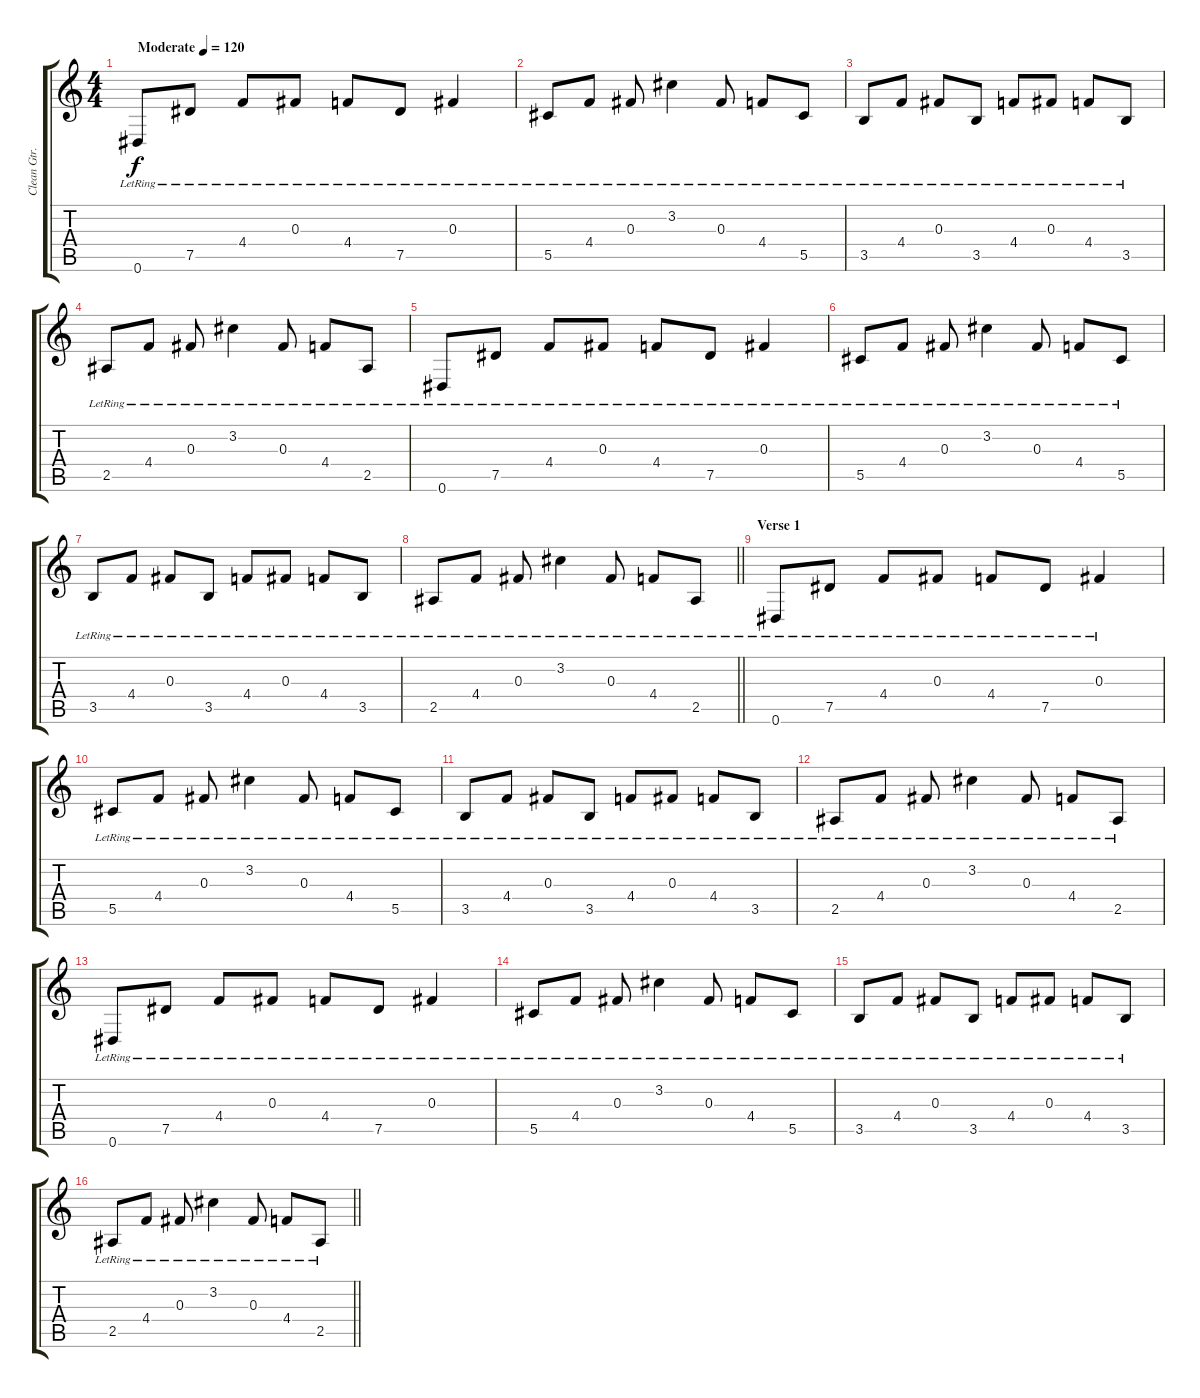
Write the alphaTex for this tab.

\track ("Clean Gtr." "Clean Gtr.") {instrument electricguitarclean}
\staff {score tabs}
\tuning (Eb4 Bb3 Gb3 Db3 Ab2 Eb2) {hide}
\ts (4 4)
\tempo (120 "Moderate")
\clef g2
\ks c
0.6{lr}.8{dy f instrument electricguitarclean} 7.5{lr}.8 4.4{lr}.8 0.3{lr}.8 4.4{lr}.8 7.5{lr}.8 0.3{lr}.4 |
5.5{lr}.8 4.4{lr}.8 0.3{lr}.8 3.2{lr}.4 0.3{lr}.8 4.4{lr}.8 5.5{lr}.8 |
3.5{lr}.8 4.4{lr}.8 0.3{lr}.8 3.5{lr}.8 4.4{lr}.8 0.3{lr}.8 4.4{lr}.8 3.5{lr}.8 |
2.5{lr}.8 4.4{lr}.8 0.3{lr}.8 3.2{lr}.4 0.3{lr}.8 4.4{lr}.8 2.5{lr}.8 |
0.6{lr}.8 7.5{lr}.8 4.4{lr}.8 0.3{lr}.8 4.4{lr}.8 7.5{lr}.8 0.3{lr}.4 |
5.5{lr}.8 4.4{lr}.8 0.3{lr}.8 3.2{lr}.4 0.3{lr}.8 4.4{lr}.8 5.5{lr}.8 |
3.5{lr}.8 4.4{lr}.8 0.3{lr}.8 3.5{lr}.8 4.4{lr}.8 0.3{lr}.8 4.4{lr}.8 3.5{lr}.8 |
\barLineRight lightlight
2.5{lr}.8 4.4{lr}.8 0.3{lr}.8 3.2{lr}.4 0.3{lr}.8 4.4{lr}.8 2.5{lr}.8 |
\section ("" "Verse 1")
0.6{lr}.8 7.5{lr}.8 4.4{lr}.8 0.3{lr}.8 4.4{lr}.8 7.5{lr}.8 0.3{lr}.4 |
5.5{lr}.8 4.4{lr}.8 0.3{lr}.8 3.2{lr}.4 0.3{lr}.8 4.4{lr}.8 5.5{lr}.8 |
3.5{lr}.8 4.4{lr}.8 0.3{lr}.8 3.5{lr}.8 4.4{lr}.8 0.3{lr}.8 4.4{lr}.8 3.5{lr}.8 |
2.5{lr}.8 4.4{lr}.8 0.3{lr}.8 3.2{lr}.4 0.3{lr}.8 4.4{lr}.8 2.5{lr}.8 |
0.6{lr}.8 7.5{lr}.8 4.4{lr}.8 0.3{lr}.8 4.4{lr}.8 7.5{lr}.8 0.3{lr}.4 |
5.5{lr}.8 4.4{lr}.8 0.3{lr}.8 3.2{lr}.4 0.3{lr}.8 4.4{lr}.8 5.5{lr}.8 |
3.5{lr}.8 4.4{lr}.8 0.3{lr}.8 3.5{lr}.8 4.4{lr}.8 0.3{lr}.8 4.4{lr}.8 3.5{lr}.8 |
\barLineRight lightlight
2.5{lr}.8 4.4{lr}.8 0.3{lr}.8 3.2{lr}.4 0.3{lr}.8 4.4{lr}.8 2.5{lr}.8
